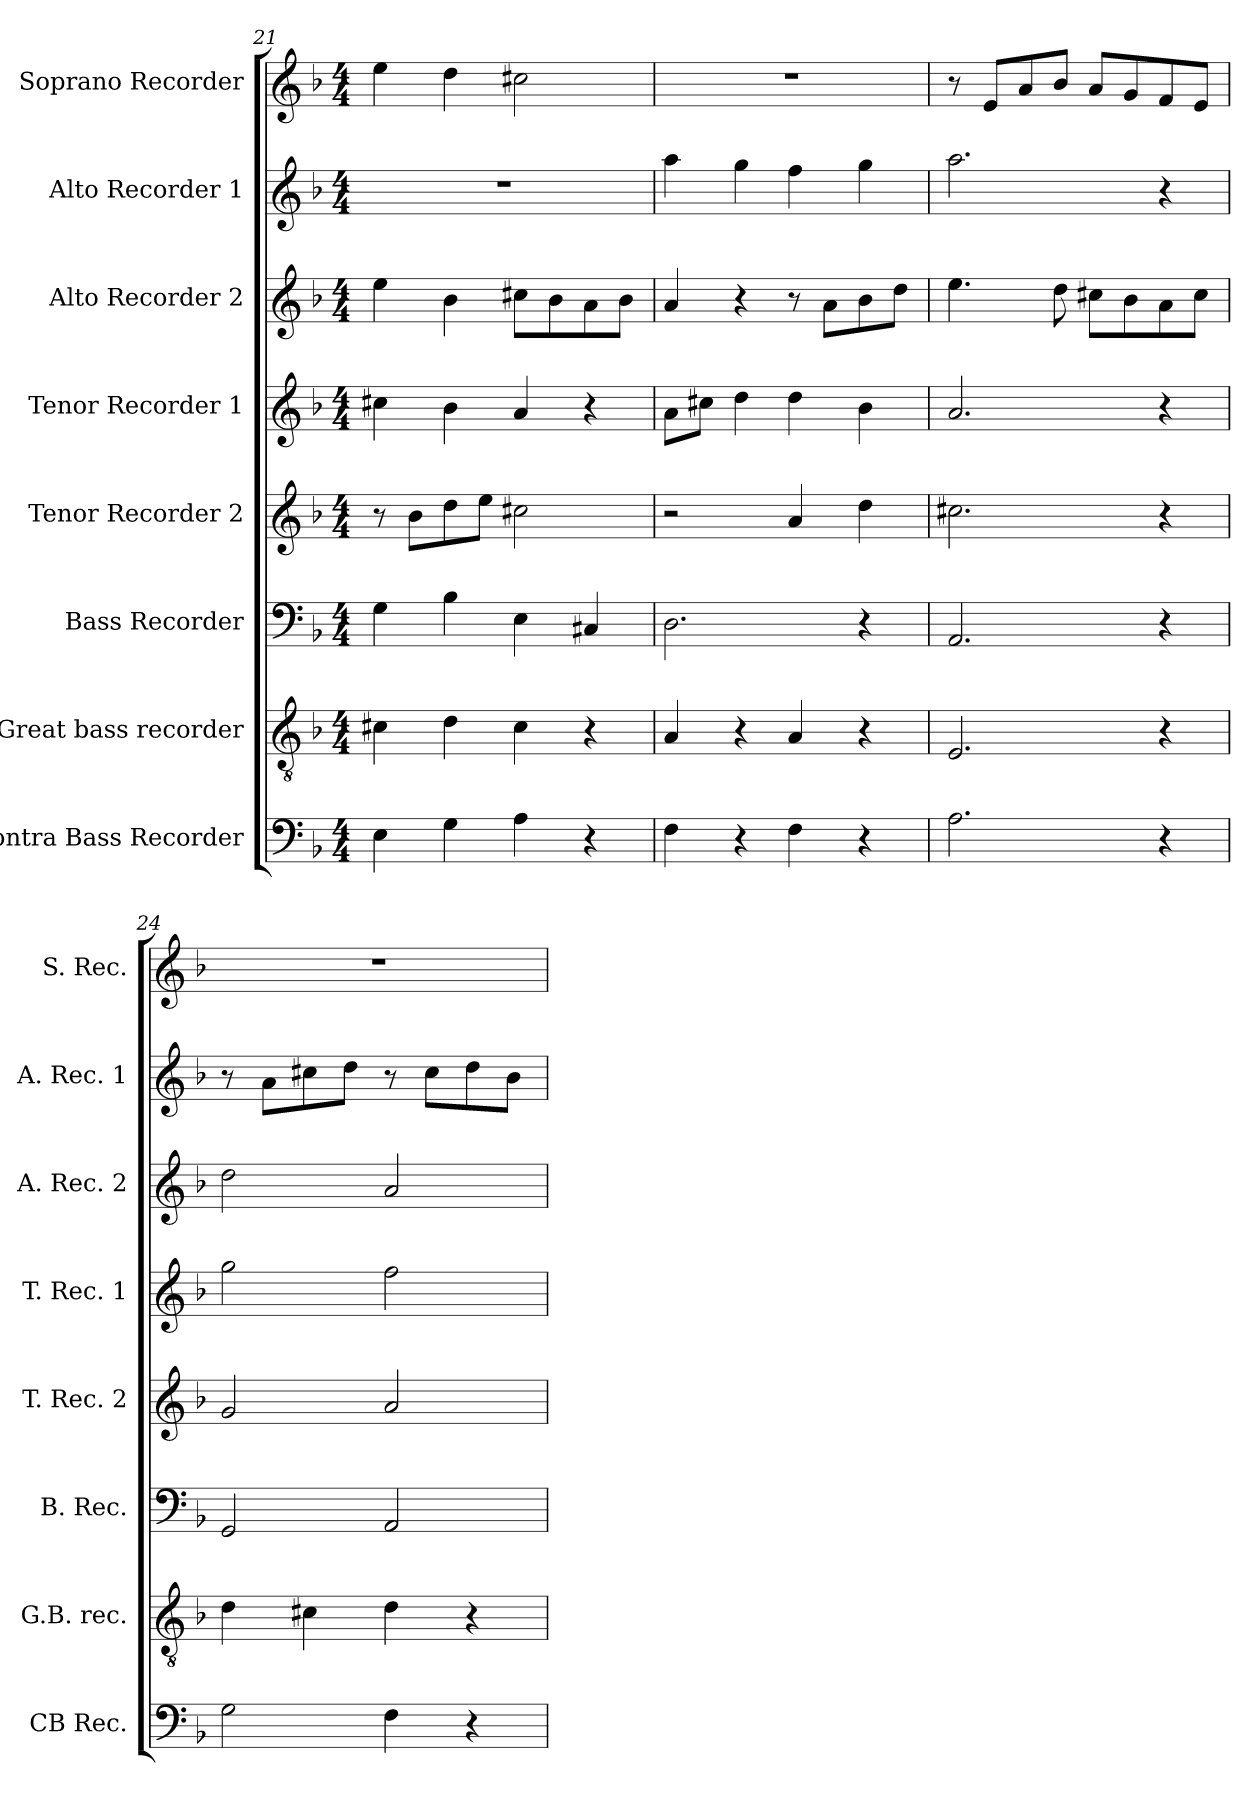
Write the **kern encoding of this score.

**kern	**kern	**kern	**kern	**kern	**kern	**kern	**kern
*part8	*part7	*part6	*part5	*part4	*part3	*part2	*part1
*staff8	*staff7	*staff6	*staff5	*staff4	*staff3	*staff2	*staff1
*I"Contra Bass Recorder	*I"Great bass recorder	*I"Bass Recorder	*I"Tenor Recorder 2	*I"Tenor Recorder 1	*I"Alto Recorder 2	*I"Alto Recorder 1	*I"Soprano Recorder
*I'CB Rec.	*I'G.B. rec.	*I'B. Rec.	*I'T. Rec.  2	*I'T. Rec.  1	*I'A. Rec.  2	*I'A. Rec.  1	*I'S. Rec.
*clefF4	*clefGv2	*clefF4	*clefG2	*clefG2	*clefG2	*clefG2	*clefG2
*	*	*ITrd-7c-12	*	*	*	*	*ITrd-7c-12
*k[b-]	*k[b-]	*k[b-]	*k[b-]	*k[b-]	*k[b-]	*k[b-]	*k[b-]
*F:	*F:	*F:	*F:	*F:	*F:	*F:	*F:
*M4/4	*M4/4	*M4/4	*M4/4	*M4/4	*M4/4	*M4/4	*M4/4
=21	=21	=21	=21	=21	=21	=21	=21
4E\	4c#X\	4g\	8r	4cc#X\	4ee\	1r	4eee\
.	.	.	8b-\L	.	.	.	.
4G\	4d\	4b-\	8dd\	4b-\	4b-\	.	4ddd\
.	.	.	8ee\J	.	.	.	.
4A\	4c#\	4e\	2cc#X\	4a/	8cc#X\L	.	2ccc#X\
.	.	.	.	.	8b-\	.	.
4r	4r	4c#X/	.	4r	8a\	.	.
.	.	.	.	.	8b-\J	.	.
=22	=22	=22	=22	=22	=22	=22	=22
4F\	4A/	2.d\	2r	8a\L	4a/	4aa\	1r
.	.	.	.	8cc#X\J	.	.	.
4r	4r	.	.	4dd\	4r	4gg\	.
4F\	4A/	.	4a/	4dd\	8r	4ff\	.
.	.	.	.	.	8a\L	.	.
4r	4r	4r	4dd\	4b-\	8b-\	4gg\	.
.	.	.	.	.	8dd\J	.	.
=23	=23	=23	=23	=23	=23	=23	=23
2.A\	2.E/	2.A/	2.cc#X\	2.a/	4.ee\	2.aa\	8r
.	.	.	.	.	.	.	8ee/L
.	.	.	.	.	.	.	8aa/
.	.	.	.	.	8dd\	.	8bb-/J
.	.	.	.	.	8cc#X\L	.	8aa/L
.	.	.	.	.	8b-\	.	8gg/
4r	4r	4r	4r	4r	8a\	4r	8ff/
.	.	.	.	.	8cc#\J	.	8ee/J
=24	=24	=24	=24	=24	=24	=24	=24
2G\	4d\	2G/	2g/	2gg\	2dd\	8r	1r
.	.	.	.	.	.	8a\L	.
.	4c#X\	.	.	.	.	8cc#X\	.
.	.	.	.	.	.	8dd\J	.
4F\	4d\	2A/	2a/	2ff\	2a/	8r	.
.	.	.	.	.	.	8cc#\L	.
4r	4r	.	.	.	.	8dd\	.
.	.	.	.	.	.	8b-\J	.
=	=	=	=	=	=	=	=
*-	*-	*-	*-	*-	*-	*-	*-
